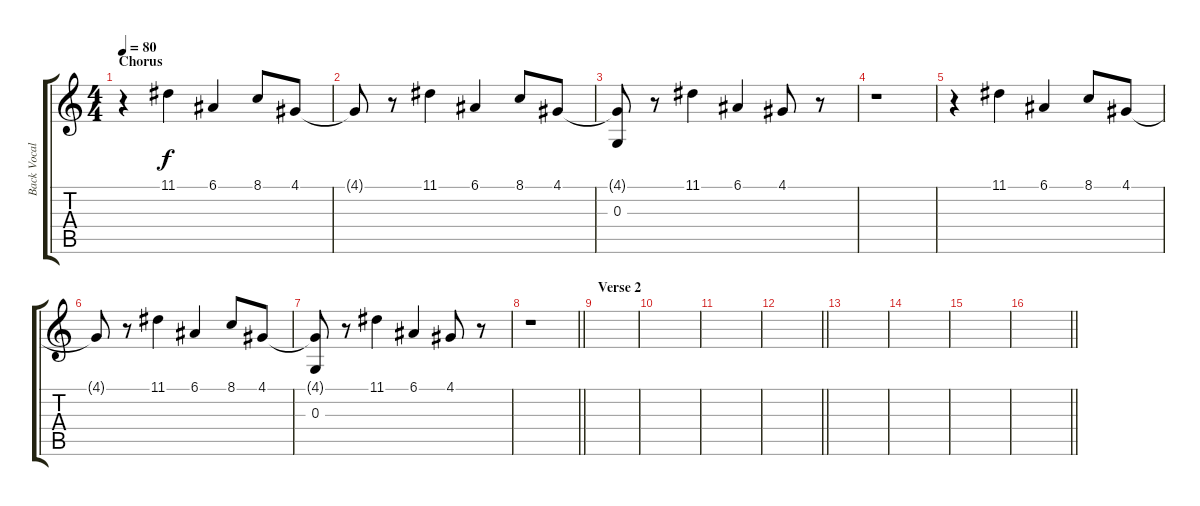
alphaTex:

\track ("Back Vocals" "Back Vocal") {instrument choiraahs}
\staff {score tabs}
\tuning (E4 B3 G3 D3 A2 E2) {hide}
\ts (4 4)
\section ("" "Chorus")
\tempo 80
\clef g2
\ks c
r.4{dy f} 11.1.4 6.1.4 8.1.8 4.1.8 |
4.1{t}.8 r.8 11.1.4 6.1.4 8.1.8 4.1.8 |
(4.1{t} 0.3).8 r.8 11.1.4 6.1.4 4.1.8 r.8 |
r.1 |
r.4 11.1.4 6.1.4 8.1.8 4.1.8 |
4.1{t}.8 r.8 11.1.4 6.1.4 8.1.8 4.1.8 |
(4.1{t} 0.3).8 r.8 11.1.4 6.1.4 4.1.8 r.8 |
\barLineRight lightlight
r.1 |
\section ("" "Verse 2")
|
|
|
\barLineRight lightlight
|
|
|
|
\barLineRight lightlight
